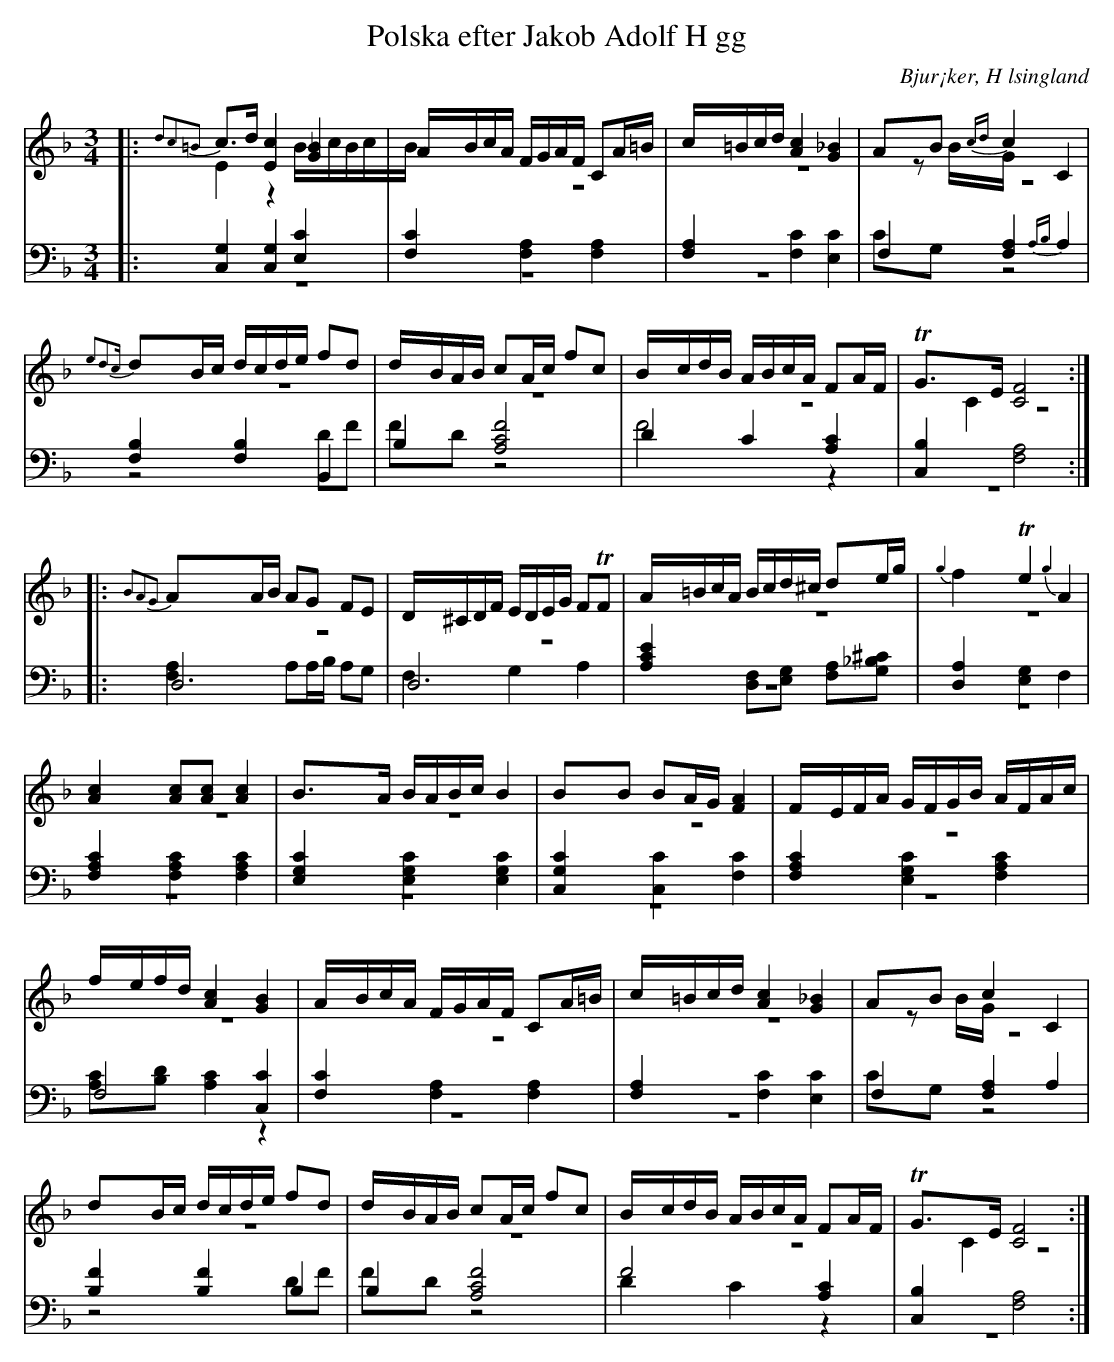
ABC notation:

X:1
T: Polska efter Jakob Adolf H gg
O: Bjur¡ker, H lsingland
M: 3/4
L: 1/16
K: F
V:1
V:2 merge
V:3
V:4 merge
V:1
|: {d2c2=B2}c2>d2 [E4c4] [G4_B4]|ABcA FGAF C2A=B|c=Bcd [A4c4] [G4_B4]|A2B2 {cd}c4 C4 |
{e2d2c}d2Bc dcde f2d2|dBAB c2Ac f2c2|BcdB ABcA F2AF|TG2>E2 [C8F8]:|
|:{B2A2G2}A2AB A2G2 F2E2|D^CDF EDEG F2TF2|A=BcA Bcd^c d2eg|{g2}f4 Te4 {g2}A4 |
[A4c4] [A2c2][A2c2] [A4c4]|B2>A2 BABc B4|B2B2 B2AG [F4A4]|FEFA GFGB AFAc|
fefd [A4c4] [G4B4]|ABcA FGAF C2A=B|c=Bcd [A4c4] [G4_B4]|A2B2 c4 C4 |
d2Bc dcde f2d2|dBAB c2Ac f2c2|BcdB ABcA F2AF|TG2>E2 [C8F8]:|
V:2
|:E4 z4 B4/5c4/5B4/5c4/5B4/5|z12|z12|z2BG z8 |
z12|z12|z12|C4 z8:|
|:z12|z12|z12|z12 |
z12|z12|z12|z12|
z12|z12|z12|z2BG z8 |
z12|z12|z12|C4 z8:|
V:3 clef=bass
|: [C,4G,4] [C,4G,4] [E,4C4]|[F,4C4] [F,4A,4] [F,4A,4]|[F,4A,4] [F,4C4] [E,4C4]| F,4 [F,4A,4] {A,B,}A,4|
[B,4F,4] [B,4F,4] B,,4|B,4 [A,8C8F8]|D4 C4 [A,4C4]|[C,4B,4] [F,8A,8]:|
|:D,12|D,12|[A,4C4E4] [D,2F,2][E,2G,2] [F,2A,2][^C2G,2_B,2]|
[D,4A,4] [E,4G,4] F,4|[F,4A,4C4] [F,4A,4C4] [F,4A,4C4]|[E,4G,4C4] [E,4G,4C4] [E,4G,4C4]|[C,4G,4C4] [C,4C4] [F,4C4]|
[F,4A,4C4] [E,4G,4C4] [F,4A,4C4]|F,8 [C,4C4]|[F,4C4] [F,4A,4] [F,4A,4]|[F,4A,4] [F,4C4] [E,4C4]|
F,4 [F,4A,4] A,4|[B,4F4] [B,4F4] B,4|B,4 [A,8C8F8]|F8  [A,4C4]|[C,4B,4] [F,8A,8]:|
V:4 clef=bass
|:z12|z12|z12|C2G,2 z8 |
z8 D2F2|F2D2 z8|F8 z4|z12:|
|:[F,4A,4] A,2A,B, A,2G,2|F,4 G,4 A,4|z12|z12 |
z12|z12|z12|z12|
[A,2C2][B,2D2] [A,4C4] z4|z12|z12|C2G,2 z8 |
z8 D2F2|F2D2 z8|D4 C4 z4|z12:|
